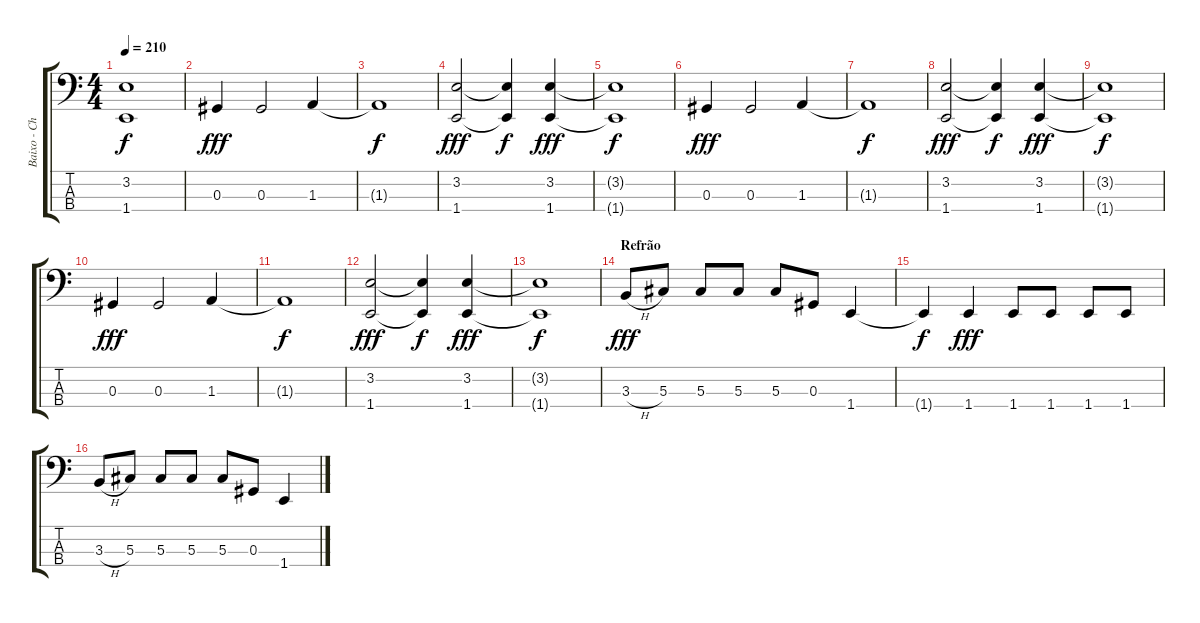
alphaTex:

\track ("Baixo - Champignon" "Baixo - Ch") {instrument electricbassfinger}
\staff {score tabs}
\tuning (Gb2 Db2 Ab1 Eb1) {hide}
\ts (4 4)
\tempo 210
\clef f4
\ks c
(3.2{t} 1.4{t}).1{dy f} |
0.3.4{dy fff} 0.3.2 1.3.4 |
1.3{t}.1{dy f} |
(3.2 1.4).2{dy fff} (3.2{t} 1.4{t}).4{dy f} (3.2 1.4).4{dy fff} |
(3.2{t} 1.4{t}).1{dy f} |
0.3.4{dy fff} 0.3.2 1.3.4 |
1.3{t}.1{dy f} |
(3.2 1.4).2{dy fff} (3.2{t} 1.4{t}).4{dy f} (3.2 1.4).4{dy fff} |
(3.2{t} 1.4{t}).1{dy f} |
0.3.4{dy fff} 0.3.2 1.3.4 |
1.3{t}.1{dy f} |
(3.2 1.4).2{dy fff} (3.2{t} 1.4{t}).4{dy f} (3.2 1.4).4{dy fff} |
(3.2{t} 1.4{t}).1{dy f} |
\section ("" "Refrão")
3.3{h}.8{dy fff} 5.3.8 5.3.8 5.3.8 5.3.8 0.3.8 1.4.4 |
1.4{t}.4{dy f} 1.4.4{dy fff} 1.4.8 1.4.8 1.4.8 1.4.8 |
3.3{h}.8 5.3.8 5.3.8 5.3.8 5.3.8 0.3.8 1.4.4
